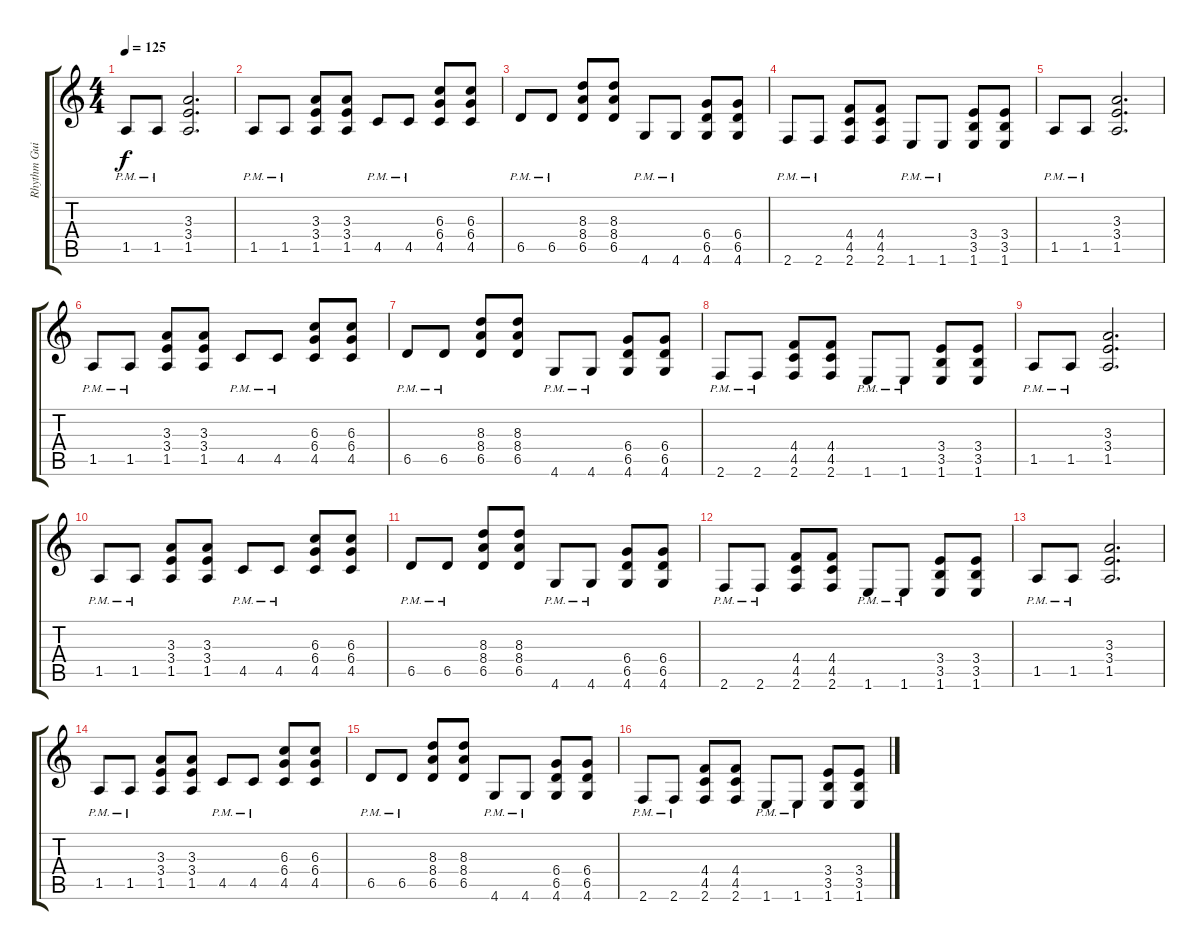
\track ("Rhythm Guitar" "Rhythm Gui") {instrument distortionguitar}
\staff {score tabs}
\tuning (Eb4 Bb3 Gb3 Db3 Ab2 Eb2) {hide}
\ts (4 4)
\tempo 125
\clef g2
\ks c
1.5{pm}.8{dy f} 1.5{pm}.8 (3.3 3.4 1.5).2{d} |
1.5{pm}.8 1.5{pm}.8 (3.3 3.4 1.5).8 (3.3 3.4 1.5).8 4.5{pm}.8 4.5{pm}.8 (6.3 6.4 4.5).8 (6.3 6.4 4.5).8 |
6.5{pm}.8 6.5{pm}.8 (8.3 8.4 6.5).8 (8.3 8.4 6.5).8 4.6{pm}.8 4.6{pm}.8 (6.4 6.5 4.6).8 (6.4 6.5 4.6).8 |
2.6{pm}.8 2.6{pm}.8 (4.4 4.5 2.6).8 (4.4 4.5 2.6).8 1.6{pm}.8 1.6{pm}.8 (3.4 3.5 1.6).8 (3.4 3.5 1.6).8 |
1.5{pm}.8 1.5{pm}.8 (3.3 3.4 1.5).2{d} |
1.5{pm}.8 1.5{pm}.8 (3.3 3.4 1.5).8 (3.3 3.4 1.5).8 4.5{pm}.8 4.5{pm}.8 (6.3 6.4 4.5).8 (6.3 6.4 4.5).8 |
6.5{pm}.8 6.5{pm}.8 (8.3 8.4 6.5).8 (8.3 8.4 6.5).8 4.6{pm}.8 4.6{pm}.8 (6.4 6.5 4.6).8 (6.4 6.5 4.6).8 |
2.6{pm}.8 2.6{pm}.8 (4.4 4.5 2.6).8 (4.4 4.5 2.6).8 1.6{pm}.8 1.6{pm}.8 (3.4 3.5 1.6).8 (3.4 3.5 1.6).8 |
1.5{pm}.8 1.5{pm}.8 (3.3 3.4 1.5).2{d} |
1.5{pm}.8 1.5{pm}.8 (3.3 3.4 1.5).8 (3.3 3.4 1.5).8 4.5{pm}.8 4.5{pm}.8 (6.3 6.4 4.5).8 (6.3 6.4 4.5).8 |
6.5{pm}.8 6.5{pm}.8 (8.3 8.4 6.5).8 (8.3 8.4 6.5).8 4.6{pm}.8 4.6{pm}.8 (6.4 6.5 4.6).8 (6.4 6.5 4.6).8 |
2.6{pm}.8 2.6{pm}.8 (4.4 4.5 2.6).8 (4.4 4.5 2.6).8 1.6{pm}.8 1.6{pm}.8 (3.4 3.5 1.6).8 (3.4 3.5 1.6).8 |
1.5{pm}.8 1.5{pm}.8 (3.3 3.4 1.5).2{d} |
1.5{pm}.8 1.5{pm}.8 (3.3 3.4 1.5).8 (3.3 3.4 1.5).8 4.5{pm}.8 4.5{pm}.8 (6.3 6.4 4.5).8 (6.3 6.4 4.5).8 |
6.5{pm}.8 6.5{pm}.8 (8.3 8.4 6.5).8 (8.3 8.4 6.5).8 4.6{pm}.8 4.6{pm}.8 (6.4 6.5 4.6).8 (6.4 6.5 4.6).8 |
2.6{pm}.8 2.6{pm}.8 (4.4 4.5 2.6).8 (4.4 4.5 2.6).8 1.6{pm}.8 1.6{pm}.8 (3.4 3.5 1.6).8 (3.4 3.5 1.6).8
